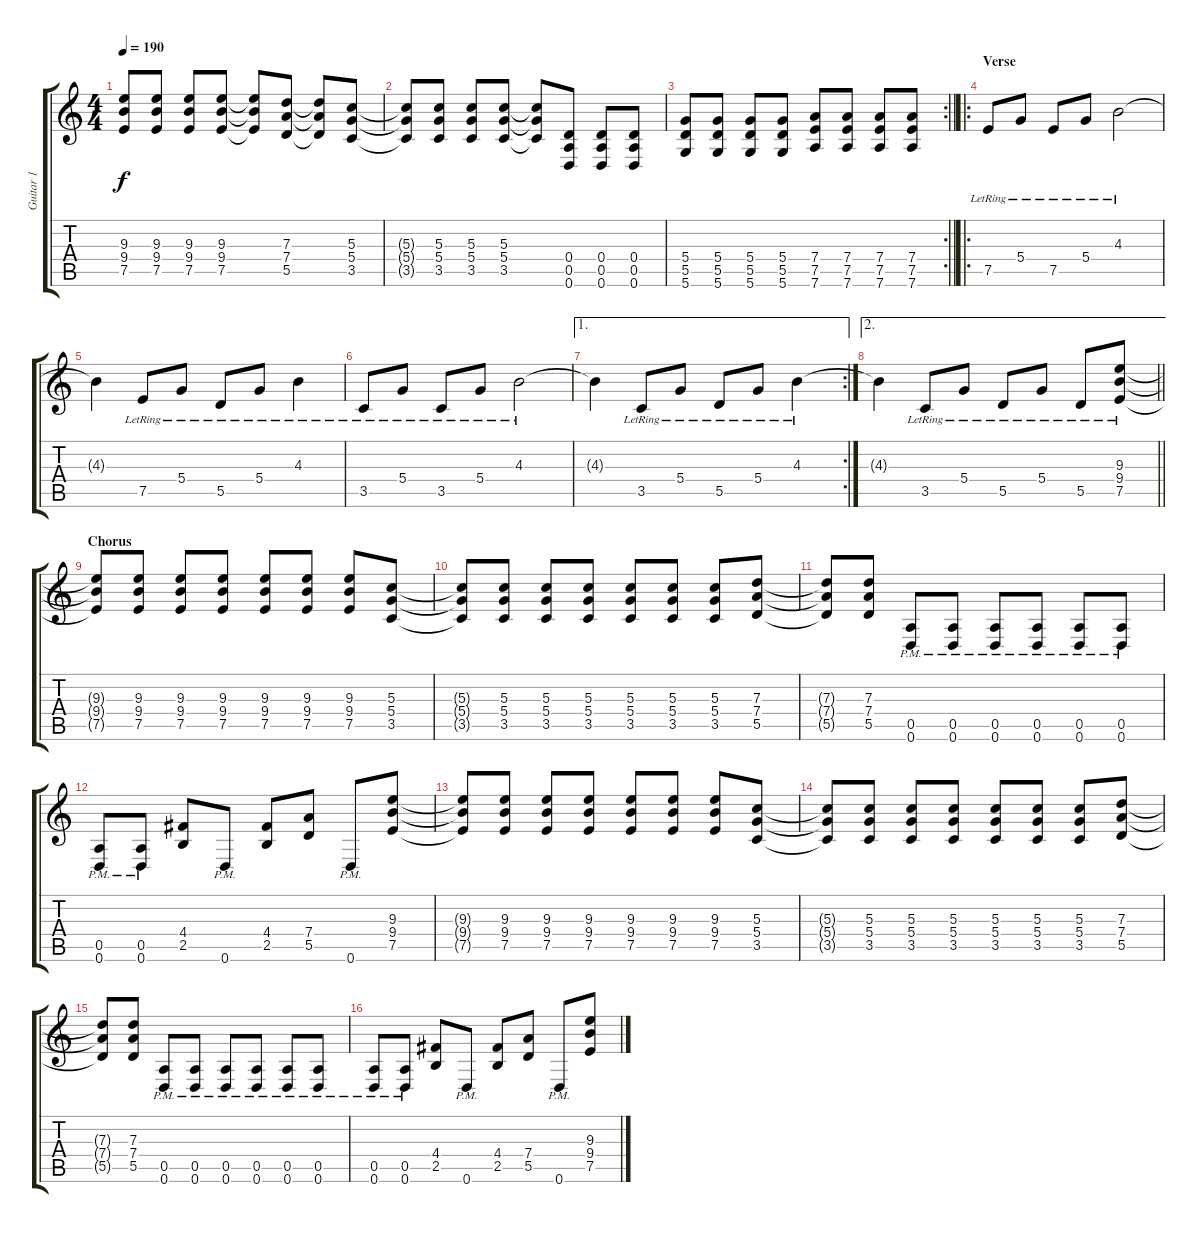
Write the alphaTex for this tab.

\track ("Guitar 1" "Guitar 1") {instrument acousticguitarsteel}
\staff {score tabs}
\tuning (E4 B3 G3 D3 A2 D2) {hide}
\ts (4 4)
\tempo 190
\clef g2
\ks c
(9.3 9.4 7.5).8{dy f} (9.3 9.4 7.5).8 (9.3 9.4 7.5).8 (9.3 9.4 7.5).8 (9.3{t} 9.4{t} 7.5{t}).8 (7.3 7.4 5.5).8 (7.3{t} 7.4{t} 5.5{t}).8 (5.3 5.4 3.5).8 |
(5.3{t} 5.4{t} 3.5{t}).8 (5.3 5.4 3.5).8 (5.3 5.4 3.5).8 (5.3 5.4 3.5).8 (5.3{t} 5.4{t} 3.5{t}).8 (0.4 0.5 0.6).8 (0.4 0.5 0.6).8 (0.4 0.5 0.6).8 |
\rc 2
\barLineRight lightlight
(5.4 5.5 5.6).8 (5.4 5.5 5.6).8 (5.4 5.5 5.6).8 (5.4 5.5 5.6).8 (7.4 7.5 7.6).8 (7.4 7.5 7.6).8 (7.4 7.5 7.6).8 (7.4 7.5 7.6).8 |
\ro
\section ("" "Verse")
7.5{lr}.8{instrument acousticguitarsteel} 5.4{lr}.8 7.5{lr}.8 5.4{lr}.8 4.3{lr}.2 |
4.3{t}.4 7.5{lr}.8 5.4{lr}.8 5.5{lr}.8 5.4{lr}.8 4.3{lr}.4 |
3.5{lr}.8 5.4{lr}.8 3.5{lr}.8 5.4{lr}.8 4.3{lr}.2 |
\ae 1
\rc 2
4.3{t}.4 3.5{lr}.8 5.4{lr}.8 5.5{lr}.8 5.4{lr}.8 4.3{lr}.4 |
\ae 2
\barLineRight lightlight
4.3{t}.4 3.5{lr}.8 5.4{lr}.8 5.5{lr}.8 5.4{lr}.8 5.5{lr}.8 (9.3{lr} 9.4 7.5).8{instrument distortionguitar} |
\section ("" "Chorus")
(9.3{t} 9.4{t} 7.5{t}).8 (9.3 9.4 7.5).8 (9.3 9.4 7.5).8 (9.3 9.4 7.5).8 (9.3 9.4 7.5).8 (9.3 9.4 7.5).8 (9.3 9.4 7.5).8 (5.3 5.4 3.5).8 |
(5.3{t} 5.4{t} 3.5{t}).8 (5.3 5.4 3.5).8 (5.3 5.4 3.5).8 (5.3 5.4 3.5).8 (5.3 5.4 3.5).8 (5.3 5.4 3.5).8 (5.3 5.4 3.5).8 (7.3 7.4 5.5).8 |
(7.3{t} 7.4{t} 5.5{t}).8 (7.3 7.4 5.5).8 (0.5{pm} 0.6{pm}).8 (0.5{pm} 0.6{pm}).8 (0.5{pm} 0.6{pm}).8 (0.5{pm} 0.6{pm}).8 (0.5{pm} 0.6{pm}).8 (0.5{pm} 0.6{pm}).8 |
(0.5{pm} 0.6{pm}).8 (0.5{pm} 0.6{pm}).8 (4.4 2.5).8 0.6{pm}.8 (4.4 2.5).8 (7.4 5.5).8 0.6{pm}.8 (9.3 9.4 7.5).8 |
(9.3{t} 9.4{t} 7.5{t}).8 (9.3 9.4 7.5).8 (9.3 9.4 7.5).8 (9.3 9.4 7.5).8 (9.3 9.4 7.5).8 (9.3 9.4 7.5).8 (9.3 9.4 7.5).8 (5.3 5.4 3.5).8 |
(5.3{t} 5.4{t} 3.5{t}).8 (5.3 5.4 3.5).8 (5.3 5.4 3.5).8 (5.3 5.4 3.5).8 (5.3 5.4 3.5).8 (5.3 5.4 3.5).8 (5.3 5.4 3.5).8 (7.3 7.4 5.5).8 |
(7.3{t} 7.4{t} 5.5{t}).8 (7.3 7.4 5.5).8 (0.5{pm} 0.6{pm}).8 (0.5{pm} 0.6{pm}).8 (0.5{pm} 0.6{pm}).8 (0.5{pm} 0.6{pm}).8 (0.5{pm} 0.6{pm}).8 (0.5{pm} 0.6{pm}).8 |
(0.5{pm} 0.6{pm}).8 (0.5{pm} 0.6{pm}).8 (4.4 2.5).8 0.6{pm}.8 (4.4 2.5).8 (7.4 5.5).8 0.6{pm}.8 (9.3 9.4 7.5).8
